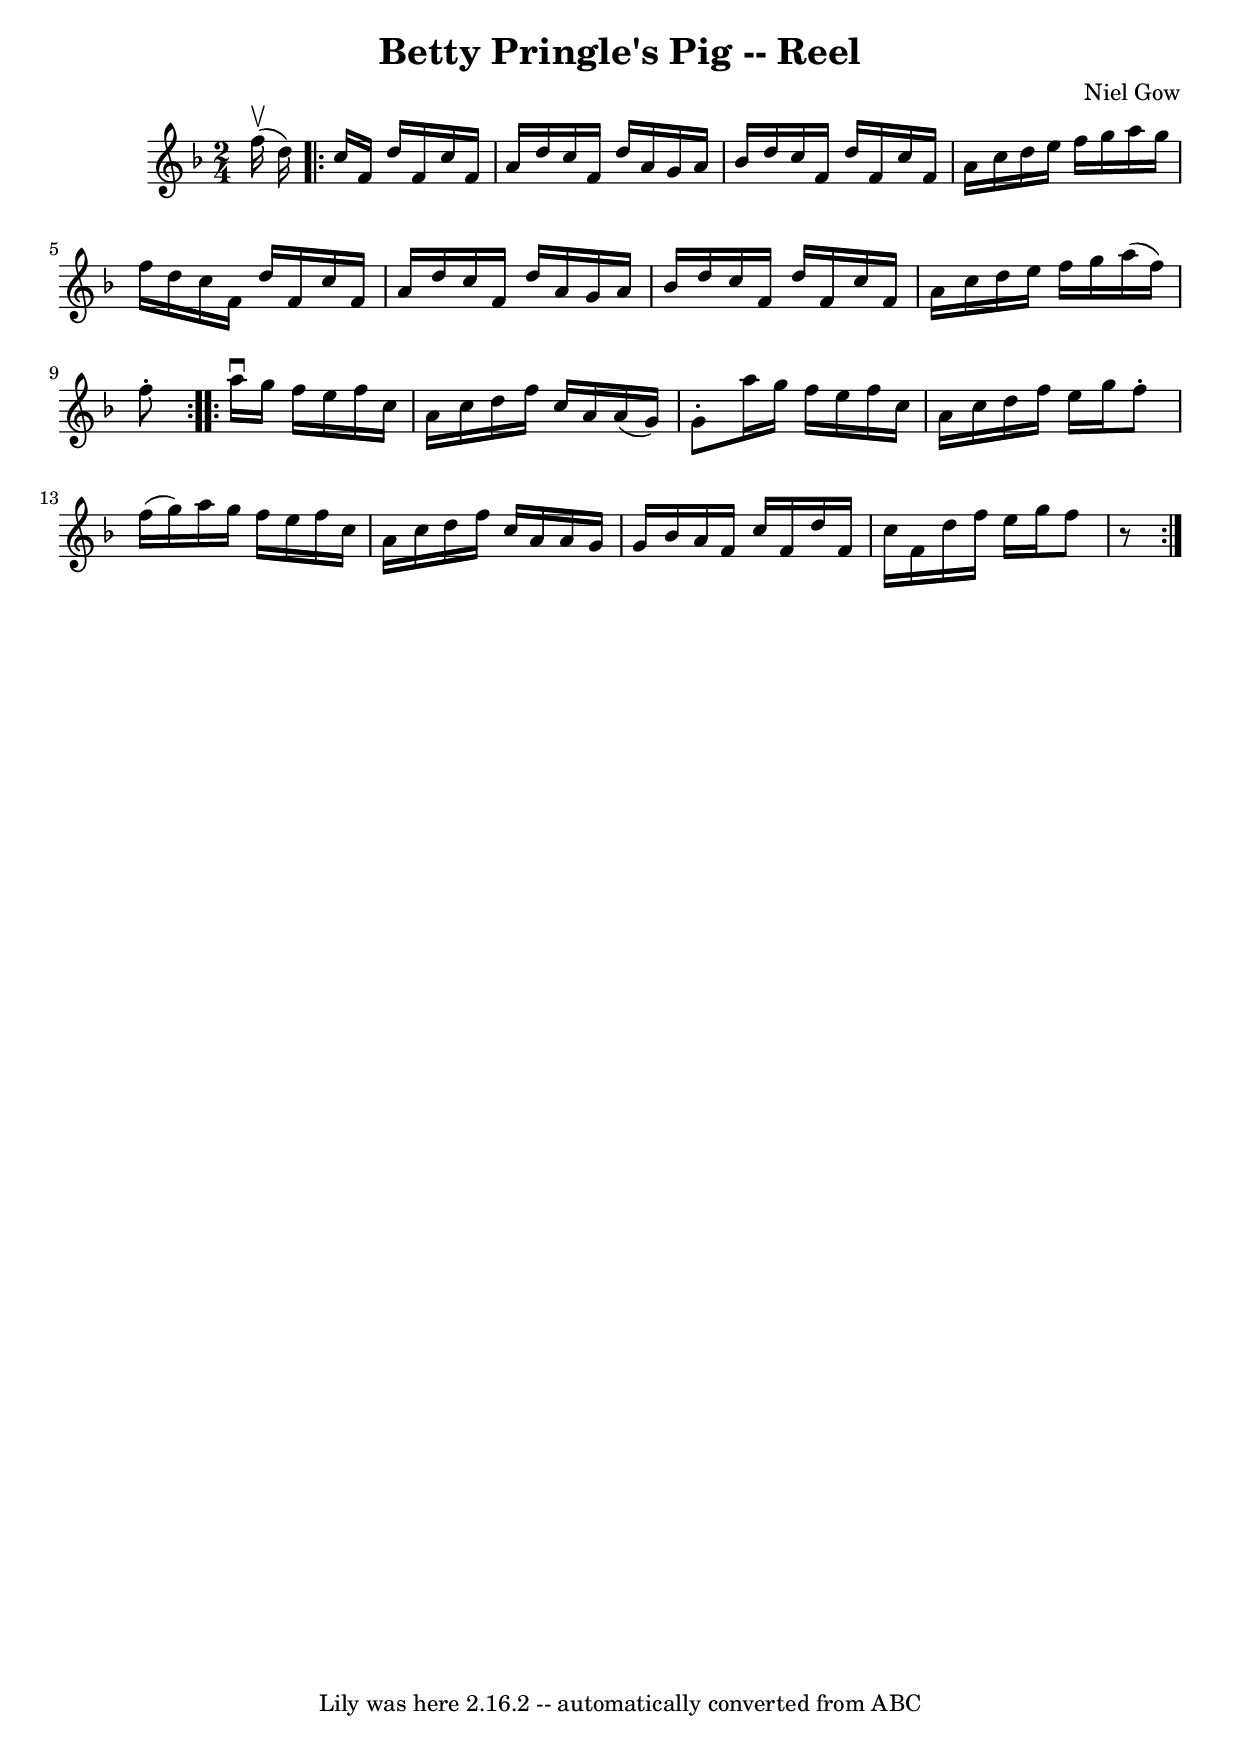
\version "2.16.2"
\include "Mammoth.ily"
\header {
	%% book = "Ryan's Mammoth Collection"
	composer = "Niel Gow"
	crossRefNumber = "1"
	footnotes = "\\\\254"
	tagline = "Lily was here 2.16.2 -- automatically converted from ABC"
	title = "Betty Pringle's Pig -- Reel"
}
voicedefault =  {


\time 2/4 
\key f \major f''16^\upbow(d''16) \repeat volta 2 {     
c''16 f'16 d''16 f'16 c''16 f'16 a'16 d''16    |
   
c''16 f'16 d''16 a'16 g'16 a'16 bes'16 d''16    |
   
c''16 f'16 d''16 f'16 c''16 f'16 a'16 c''16    |
   
d''16 e''16 f''16 g''16 a''16 g''16 f''16 d''16    
|
 c''16 f'16 d''16 f'16 c''16 f'16 a'16 d''16   
 |
 c''16 f'16 d''16 a'16 g'16 a'16 bes'16 d''16   
 |
 c''16 f'16 d''16 f'16 c''16 f'16 a'16 c''16    
|
 d''16 e''16 f''16 g''16 a''16 (f''16) f''8 -.   
}     \repeat volta 2 { a''16^\downbow g''16 f''16 e''16 f''16    
c''16 a'16 c''16    |
 d''16 f''16 c''16 a'16 a'16 (
 g'16) g'8 -.   |
 a''16 g''16 f''16 e''16 f''16    
c''16 a'16 c''16    |
 d''16 f''16 e''16 g''16 f''8 
-. f''16 (g''16)   |
 a''16 g''16 f''16 e''16    
f''16 c''16 a'16 c''16    |
 d''16 f''16 c''16 a'16   
 a'16 g'16 g'16 bes'16    |
 a'16 f'16 c''16 f'16    
d''16 f'16 c''16 f'16    |
 d''16 f''16 e''16 g''16   
 f''8    r8   }   
}

\score{
    <<

	\context Staff="default"
	{
	    \voicedefault 
	}

    >>
	\layout {
	}
	\midi {}
}
